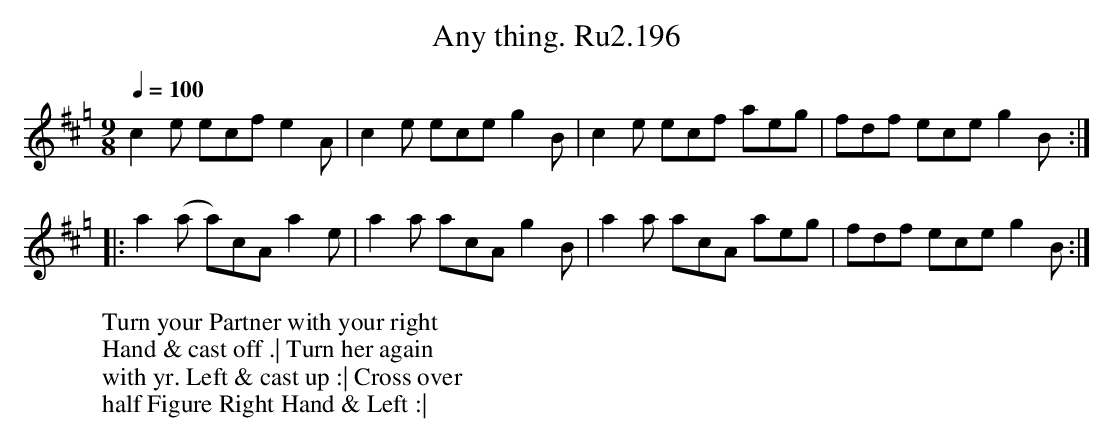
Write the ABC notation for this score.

X:1
T:Any thing. Ru2.196
M:9/8
L:1/8
Q:1/4=100
K:Hp
c2e ecfe2A|c2e eceg2B|c2e ecf aeg|fdf ece g2B:|
|:a2(a a)cAa2e|a2 a acAg2B|a2 a acA aeg|fdf eceg2B:|
W:Turn your Partner with your right
W:Hand & cast off .| Turn her again
W:with yr. Left & cast up :| Cross over
W:half Figure Right Hand & Left :|
